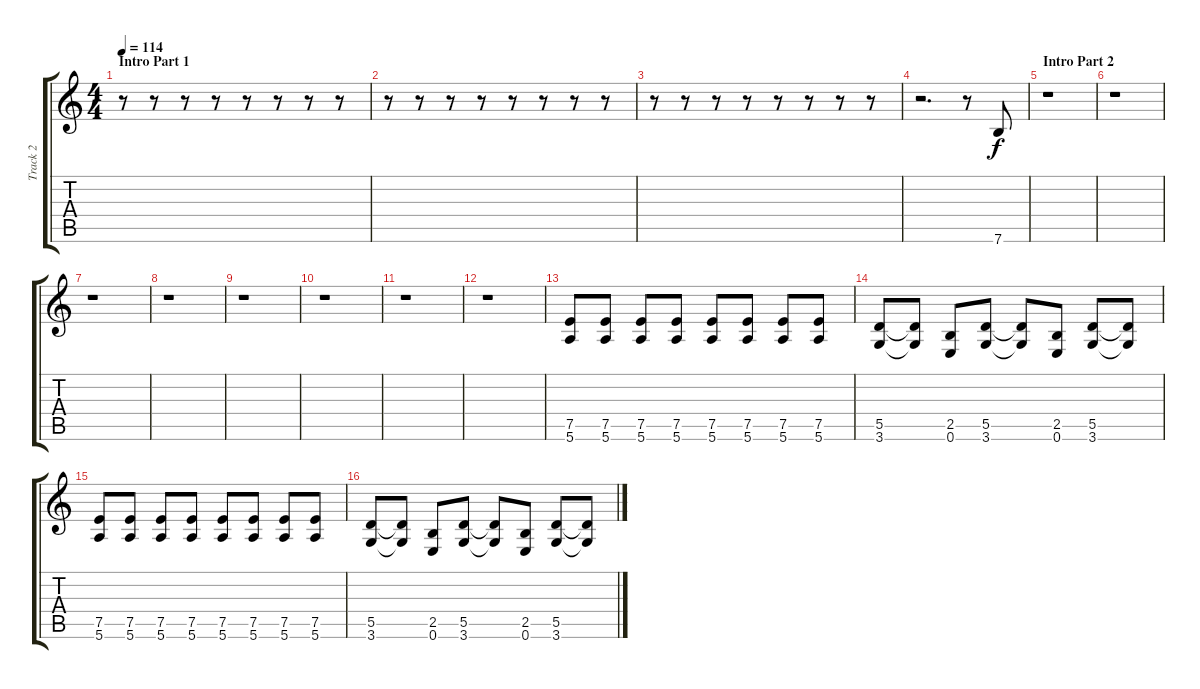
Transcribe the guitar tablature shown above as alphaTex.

\track ("Track 2" "Track 2") {instrument distortionguitar}
\staff {score tabs}
\tuning (E4 B3 G3 D3 A2 E2) {hide}
\ts (4 4)
\section ("" "Intro Part 1")
\tempo 114
\clef g2
\ks c
r.8{dy f instrument distortionguitar} r.8 r.8 r.8 r.8 r.8 r.8 r.8 |
r.8 r.8 r.8 r.8 r.8 r.8 r.8 r.8 |
r.8 r.8 r.8 r.8 r.8 r.8 r.8 r.8 |
r.2{d} r.8 7.6.8 |
\section ("" "Intro Part 2")
r.1 |
r.1 |
r.1 |
r.1 |
r.1 |
r.1 |
r.1 |
r.1 |
(7.5 5.6).8 (7.5 5.6).8 (7.5 5.6).8 (7.5 5.6).8 (7.5 5.6).8 (7.5 5.6).8 (7.5 5.6).8 (7.5 5.6).8 |
(5.5 3.6).8 (5.5{t} 3.6{t}).8 (2.5 0.6).8 (5.5 3.6).8 (5.5{t} 3.6{t}).8 (2.5 0.6).8 (5.5 3.6).8 (5.5{t} 3.6{t}).8 |
(7.5 5.6).8 (7.5 5.6).8 (7.5 5.6).8 (7.5 5.6).8 (7.5 5.6).8 (7.5 5.6).8 (7.5 5.6).8 (7.5 5.6).8 |
(5.5 3.6).8 (5.5{t} 3.6{t}).8 (2.5 0.6).8 (5.5 3.6).8 (5.5{t} 3.6{t}).8 (2.5 0.6).8 (5.5 3.6).8 (5.5{t} 3.6{t}).8
